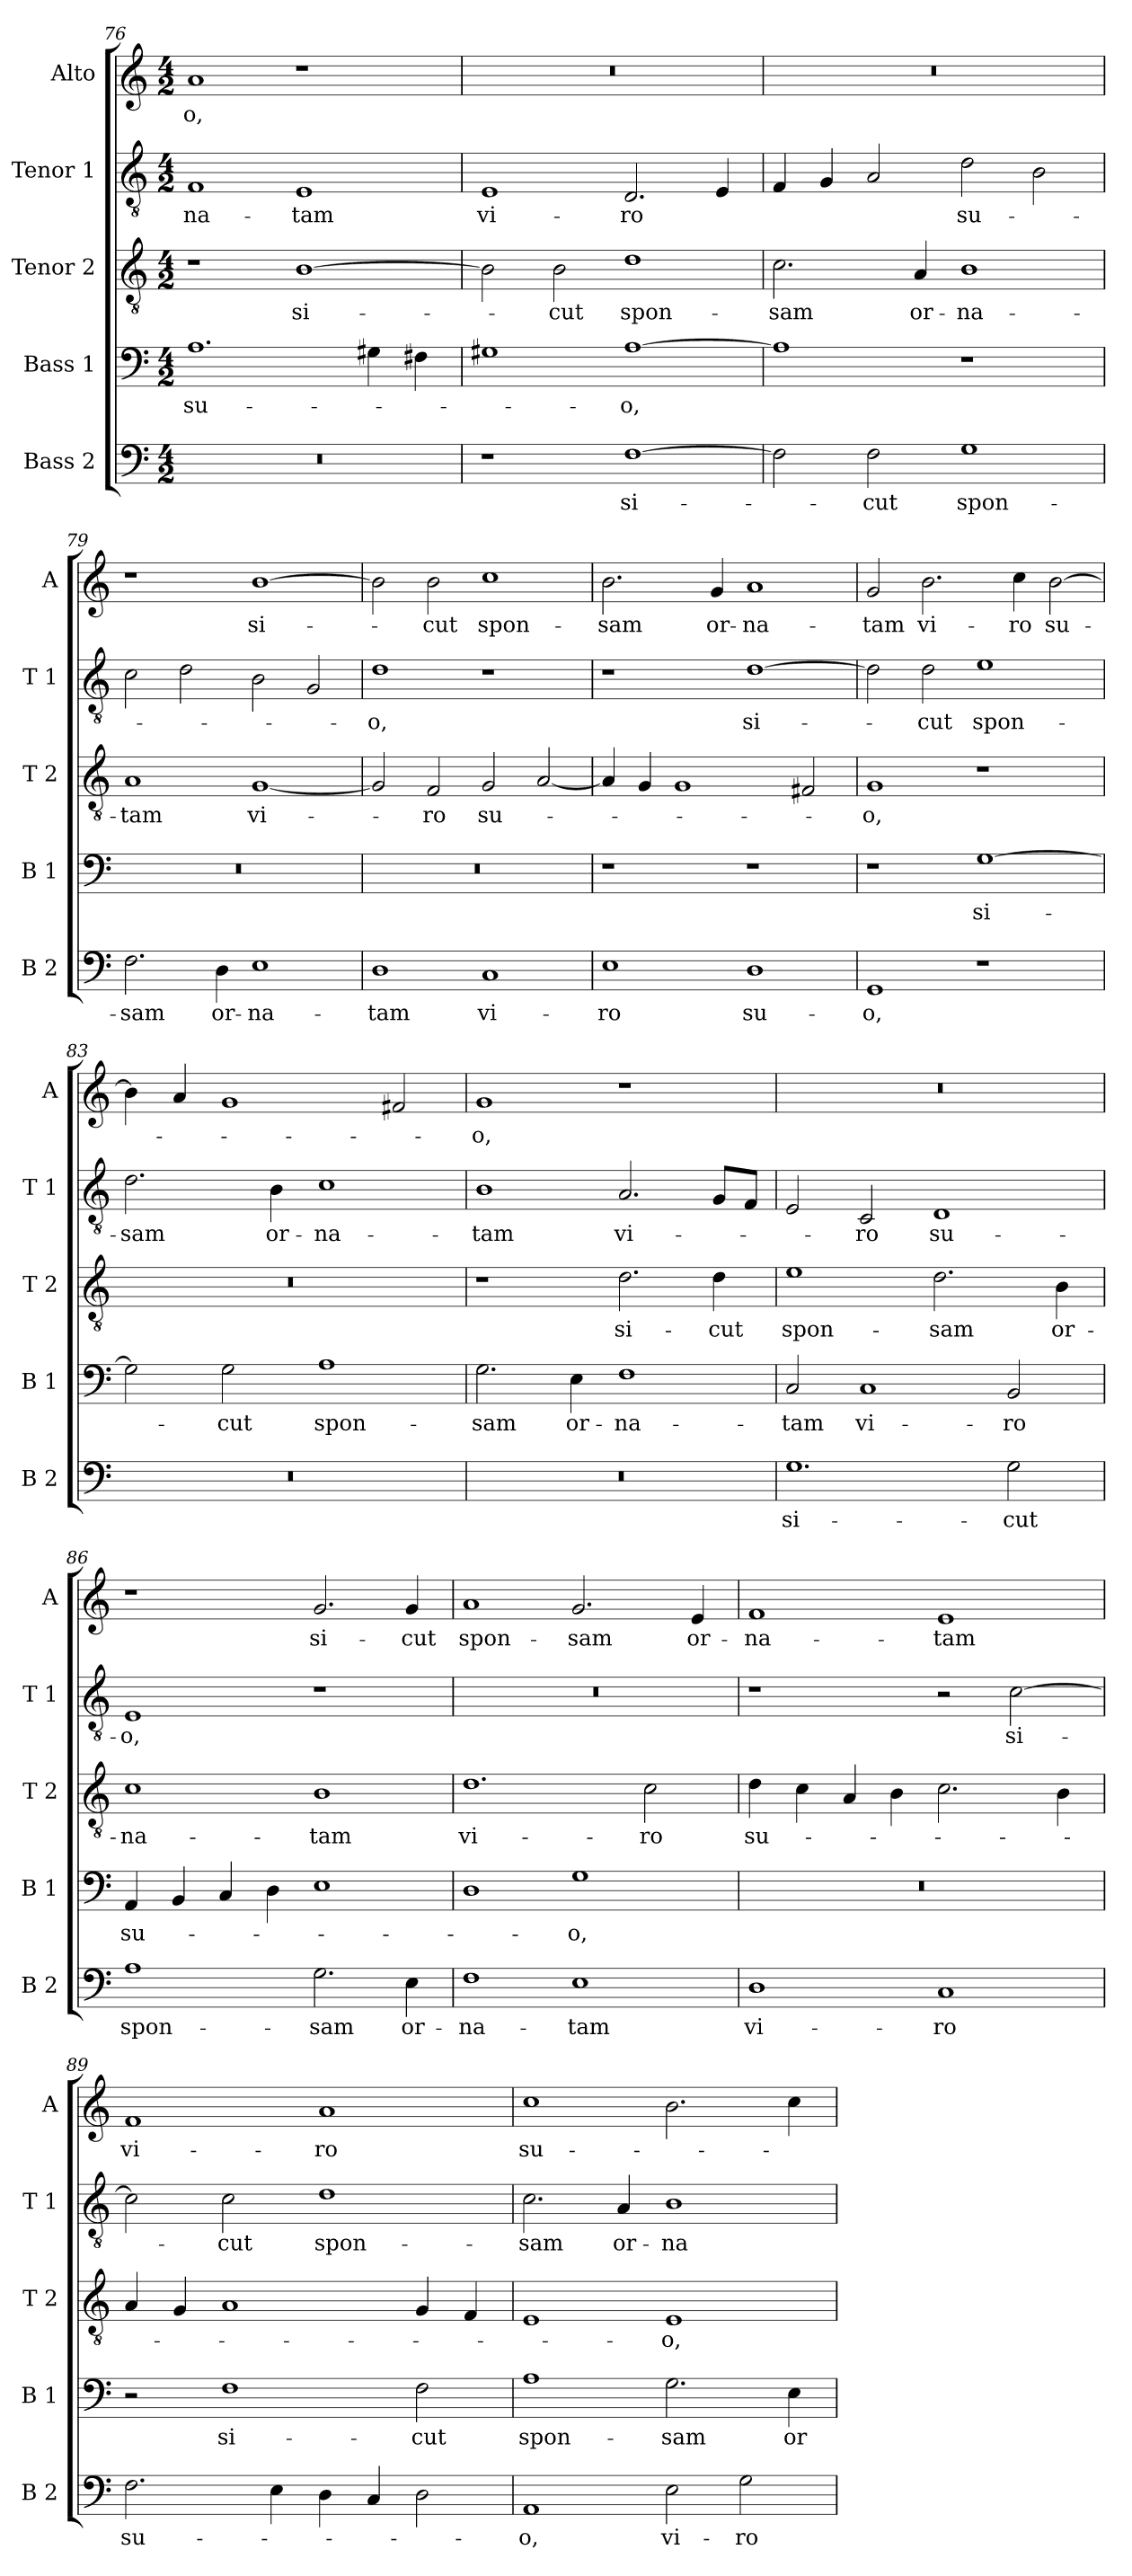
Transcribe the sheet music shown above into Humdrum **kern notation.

**kern	**text	**kern	**text	**kern	**text	**kern	**text	**kern	**text
*part5	*part5	*part4	*part4	*part3	*part3	*part2	*part2	*part1	*part1
*staff5	*staff5	*staff4	*staff4	*staff3	*staff3	*staff2	*staff2	*staff1	*staff1
*I"Bass 2	*	*I"Bass 1	*	*I"Tenor 2	*	*I"Tenor 1	*	*I"Alto	*
*I'B 2	*	*I'B 1	*	*I'T 2	*	*I'T 1	*	*I'A	*
!!LO:LB:g=z
*clefF4	*	*clefF4	*	*clefGv2	*	*clefGv2	*	*clefG2	*
*k[]	*	*k[]	*	*k[]	*	*k[]	*	*k[]	*
*C:	*	*C:	*	*C:	*	*C:	*	*C:	*
*M4/2	*	*M4/2	*	*M4/2	*	*M4/2	*	*M4/2	*
=76	=76	=76	=76	=76	=76	=76	=76	=76	=76
!	!	!	!LO:LY:b	!	!	!	!LO:LY:b	!	!LO:LY:b
0r	.	1.A	su-	1r	.	1F	-na-	1a	-o,
!	!	!	!	!	!LO:LY:b	!	!LO:LY:b	!	!
.	.	.	.	[1B	si-	1E	-tam	1r	.
.	.	4G#X\	.	.	.	.	.	.	.
.	.	4F#X\	.	.	.	.	.	.	.
=77	=77	=77	=77	=77	=77	=77	=77	=77	=77
!	!	!	!	!	!	!	!LO:LY:b	!	!
1r	.	1G#X	.	2B\]	.	1E	vi-	0r	.
!	!	!	!	!	!LO:LY:b	!	!	!	!
.	.	.	.	2B\	-cut	.	.	.	.
!	!LO:LY:b	!	!LO:LY:b	!	!LO:LY:b	!	!LO:LY:b	!	!
[1F	si-	[1A	-o,	1d	spon-	2.D/	-ro	.	.
.	.	.	.	.	.	4E/	.	.	.
=78	=78	=78	=78	=78	=78	=78	=78	=78	=78
!	!	!	!	!	!LO:LY:b	!	!	!	!
2F\]	.	1A]	.	2.c\	-sam	4F/	.	0r	.
.	.	.	.	.	.	4G/	.	.	.
!	!LO:LY:b	!	!	!	!	!	!	!	!
2F\	-cut	.	.	.	.	2A/	.	.	.
!	!	!	!	!	!LO:LY:b	!	!	!	!
.	.	.	.	4A/	or-	.	.	.	.
!	!LO:LY:b	!	!	!	!LO:LY:b	!	!LO:LY:b	!	!
1G	spon-	1r	.	1B	-na-	2d\	su-	.	.
.	.	.	.	.	.	2B\	.	.	.
=79	=79	=79	=79	=79	=79	=79	=79	=79	=79
!	!LO:LY:b	!	!	!	!LO:LY:b	!	!	!	!
2.F\	-sam	0r	.	1A	-tam	2c\	.	1r	.
.	.	.	.	.	.	2d\	.	.	.
!	!LO:LY:b	!	!	!	!	!	!	!	!
4D\	or-	.	.	.	.	.	.	.	.
!	!LO:LY:b	!	!	!	!LO:LY:b	!	!	!	!LO:LY:b
1E	-na-	.	.	[1G	vi-	2B\	.	[1b	si-
.	.	.	.	.	.	2G/	.	.	.
=80	=80	=80	=80	=80	=80	=80	=80	=80	=80
!	!LO:LY:b	!	!	!	!	!	!LO:LY:b	!	!
1D	-tam	0r	.	2G/]	.	1d	-o,	2b\]	.
!	!	!	!	!	!LO:LY:b	!	!	!	!LO:LY:b
.	.	.	.	2F/	-ro	.	.	2b\	-cut
!	!LO:LY:b	!	!	!	!LO:LY:b	!	!	!	!LO:LY:b
1C	vi-	.	.	2G/	su-	1r	.	1cc	spon-
.	.	.	.	[2A/	.	.	.	.	.
!!LO:PB:g=z
=81	=81	=81	=81	=81	=81	=81	=81	=81	=81
!	!LO:LY:b	!	!	!	!	!	!	!	!LO:LY:b
1E	-ro	1r	.	4A/]	.	1r	.	2.b\	-sam
.	.	.	.	4G/	.	.	.	.	.
.	.	.	.	1G	.	.	.	.	.
!	!	!	!	!	!	!	!	!	!LO:LY:b
.	.	.	.	.	.	.	.	4g/	or-
!	!LO:LY:b	!	!	!	!	!	!LO:LY:b	!	!LO:LY:b
1D	su-	1r	.	.	.	[1d	si-	1a	-na-
.	.	.	.	2F#X/	.	.	.	.	.
=82	=82	=82	=82	=82	=82	=82	=82	=82	=82
!	!LO:LY:b	!	!	!	!LO:LY:b	!	!	!	!LO:LY:b
1GG	-o,	1r	.	1G	-o,	2d\]	.	2g/	-tam
!	!	!	!	!	!	!	!LO:LY:b	!	!LO:LY:b
.	.	.	.	.	.	2d\	-cut	2.b\	vi-
!	!	!	!LO:LY:b	!	!	!	!LO:LY:b	!	!
1r	.	[1G	si-	1r	.	1e	spon-	.	.
!	!	!	!	!	!	!	!	!	!LO:LY:b
.	.	.	.	.	.	.	.	4cc\	-ro
!	!	!	!	!	!	!	!	!	!LO:LY:b
.	.	.	.	.	.	.	.	[2b\	su-
=83	=83	=83	=83	=83	=83	=83	=83	=83	=83
!	!	!	!	!	!	!	!LO:LY:b	!	!
0r	.	2G\]	.	0r	.	2.d\	-sam	4b\]	.
.	.	.	.	.	.	.	.	4a/	.
!	!	!	!LO:LY:b	!	!	!	!	!	!
.	.	2G\	-cut	.	.	.	.	1g	.
!	!	!	!	!	!	!	!LO:LY:b	!	!
.	.	.	.	.	.	4B\	or-	.	.
!	!	!	!LO:LY:b	!	!	!	!LO:LY:b	!	!
.	.	1A	spon-	.	.	1c	-na-	.	.
.	.	.	.	.	.	.	.	2f#X/	.
=84	=84	=84	=84	=84	=84	=84	=84	=84	=84
!	!	!	!LO:LY:b	!	!	!	!LO:LY:b	!	!LO:LY:b
0r	.	2.G\	-sam	1r	.	1B	-tam	1g	-o,
!	!	!	!LO:LY:b	!	!	!	!	!	!
.	.	4E\	or-	.	.	.	.	.	.
!	!	!	!LO:LY:b	!	!LO:LY:b	!	!LO:LY:b	!	!
.	.	1F	-na-	2.d\	si-	2.A/	vi-	1r	.
!	!	!	!	!	!LO:LY:b	!	!	!	!
.	.	.	.	4d\	-cut	8G/L	.	.	.
.	.	.	.	.	.	8F/J	.	.	.
=85	=85	=85	=85	=85	=85	=85	=85	=85	=85
!	!LO:LY:b	!	!LO:LY:b	!	!LO:LY:b	!	!	!	!
1.G	si-	2C/	-tam	1e	spon-	2E/	.	0r	.
!	!	!	!LO:LY:b	!	!	!	!LO:LY:b	!	!
.	.	1C	vi-	.	.	2C/	-ro	.	.
!	!	!	!	!	!LO:LY:b	!	!LO:LY:b	!	!
.	.	.	.	2.d\	-sam	1D	su-	.	.
!	!LO:LY:b	!	!LO:LY:b	!	!	!	!	!	!
2G\	-cut	2BB/	-ro	.	.	.	.	.	.
!	!	!	!	!	!LO:LY:b	!	!	!	!
.	.	.	.	4B\	or-	.	.	.	.
!!LO:LB:g=z
=86	=86	=86	=86	=86	=86	=86	=86	=86	=86
!	!LO:LY:b	!	!LO:LY:b	!	!LO:LY:b	!	!LO:LY:b	!	!
1A	spon-	4AA/	su-	1c	-na-	1E	-o,	1r	.
.	.	4BB/	.	.	.	.	.	.	.
.	.	4C/	.	.	.	.	.	.	.
.	.	4D\	.	.	.	.	.	.	.
!	!LO:LY:b	!	!	!	!LO:LY:b	!	!	!	!LO:LY:b
2.G\	-sam	1E	.	1B	-tam	1r	.	2.g/	si-
!	!LO:LY:b	!	!	!	!	!	!	!	!LO:LY:b
4E\	or-	.	.	.	.	.	.	4g/	-cut
=87	=87	=87	=87	=87	=87	=87	=87	=87	=87
!	!LO:LY:b	!	!	!	!LO:LY:b	!	!	!	!LO:LY:b
1F	-na-	1D	.	1.d	vi-	0r	.	1a	spon-
!	!LO:LY:b	!	!LO:LY:b	!	!	!	!	!	!LO:LY:b
1E	-tam	1G	-o,	.	.	.	.	2.g/	-sam
!	!	!	!	!	!LO:LY:b	!	!	!	!
.	.	.	.	2c\	-ro	.	.	.	.
!	!	!	!	!	!	!	!	!	!LO:LY:b
.	.	.	.	.	.	.	.	4e/	or-
=88	=88	=88	=88	=88	=88	=88	=88	=88	=88
!	!LO:LY:b	!	!	!	!LO:LY:b	!	!	!	!LO:LY:b
1D	vi-	0r	.	4d\	su-	1r	.	1f	-na-
.	.	.	.	4c\	.	.	.	.	.
.	.	.	.	4A/	.	.	.	.	.
.	.	.	.	4B\	.	.	.	.	.
!	!LO:LY:b	!	!	!	!	!	!	!	!LO:LY:b
1C	-ro	.	.	2.c\	.	2r	.	1e	-tam
!	!	!	!	!	!	!	!LO:LY:b	!	!
.	.	.	.	.	.	[2c\	si-	.	.
.	.	.	.	4B\	.	.	.	.	.
=89	=89	=89	=89	=89	=89	=89	=89	=89	=89
!	!LO:LY:b	!	!	!	!	!	!	!	!LO:LY:b
2.F\	su-	2r	.	4A/	.	2c\]	.	1f	vi-
.	.	.	.	4G/	.	.	.	.	.
!	!	!	!LO:LY:b	!	!	!	!LO:LY:b	!	!
.	.	1F	si-	1A	.	2c\	-cut	.	.
4E\	.	.	.	.	.	.	.	.	.
!	!	!	!	!	!	!	!LO:LY:b	!	!LO:LY:b
4D\	.	.	.	.	.	1d	spon-	1a	-ro
4C/	.	.	.	.	.	.	.	.	.
!	!	!	!LO:LY:b	!	!	!	!	!	!
2D\	.	2F\	-cut	4G/	.	.	.	.	.
.	.	.	.	4F/	.	.	.	.	.
=90	=90	=90	=90	=90	=90	=90	=90	=90	=90
!	!LO:LY:b	!	!LO:LY:b	!	!	!	!LO:LY:b	!	!LO:LY:b
1AA	-o,	1A	spon-	1E	.	2.c\	-sam	1cc	su-
!	!	!	!	!	!	!	!LO:LY:b	!	!
.	.	.	.	.	.	4A/	or-	.	.
!	!LO:LY:b	!	!LO:LY:b	!	!LO:LY:b	!	!LO:LY:b	!	!
2E\	vi-	2.G\	-sam	1E	-o,	1B	-na-	2.b\	.
!	!LO:LY:b	!	!	!	!	!	!	!	!
2G\	-ro	.	.	.	.	.	.	.	.
!	!	!	!LO:LY:b	!	!	!	!	!	!
.	.	4E\	or-	.	.	.	.	4cc\	.
=	=	=	=	=	=	=	=	=	=
*-	*-	*-	*-	*-	*-	*-	*-	*-	*-
